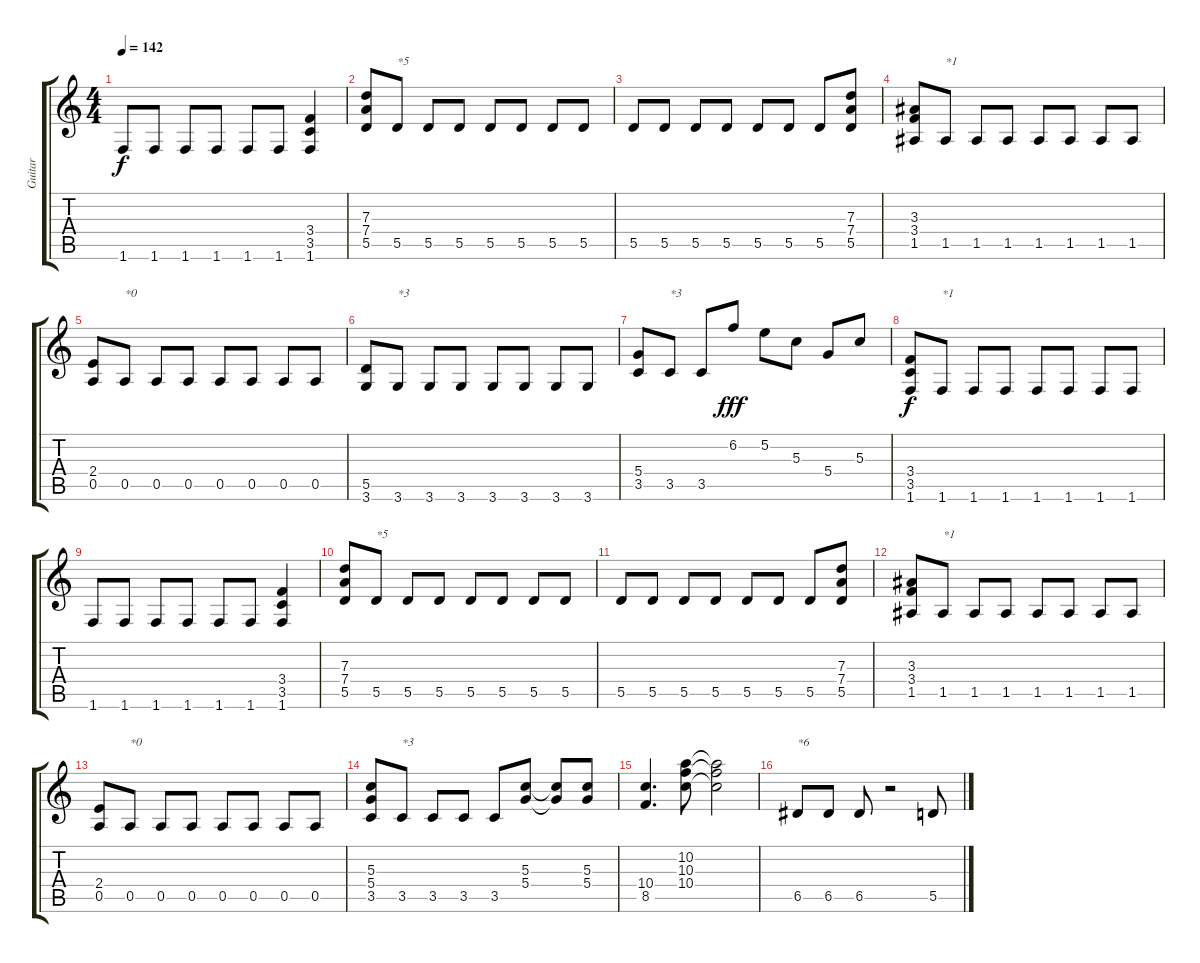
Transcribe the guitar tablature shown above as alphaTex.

\track ("Guitar" "Guitar") {instrument distortionguitar}
\staff {score tabs}
\tuning (E4 B3 G3 D3 A2 E2) {hide}
\ts (4 4)
\tempo 142
\clef g2
\ks c
1.6.8{dy f} 1.6.8 1.6.8 1.6.8 1.6.8 1.6.8 (3.4 3.5 1.6).4 |
(7.3 7.4 5.5).8 5.5.8{txt "*5"} 5.5.8 5.5.8 5.5.8 5.5.8 5.5.8 5.5.8 |
5.5.8 5.5.8 5.5.8 5.5.8 5.5.8 5.5.8 5.5.8 (7.3 7.4 5.5).8 |
(3.3 3.4 1.5).8 1.5.8{txt "*1"} 1.5.8 1.5.8 1.5.8 1.5.8 1.5.8 1.5.8 |
(2.4 0.5).8 0.5.8{txt "*0"} 0.5.8 0.5.8 0.5.8 0.5.8 0.5.8 0.5.8 |
(5.5 3.6).8 3.6.8{txt "*3"} 3.6.8 3.6.8 3.6.8 3.6.8 3.6.8 3.6.8 |
(5.4 3.5).8 3.5.8{txt "*3"} 3.5.8 6.2.8{dy fff} 5.2.8 5.3.8 5.4.8 5.3.8 |
(3.4 3.5 1.6).8{dy f} 1.6.8{txt "*1"} 1.6.8 1.6.8 1.6.8 1.6.8 1.6.8 1.6.8 |
1.6.8 1.6.8 1.6.8 1.6.8 1.6.8 1.6.8 (3.4 3.5 1.6).4 |
(7.3 7.4 5.5).8 5.5.8{txt "*5"} 5.5.8 5.5.8 5.5.8 5.5.8 5.5.8 5.5.8 |
5.5.8 5.5.8 5.5.8 5.5.8 5.5.8 5.5.8 5.5.8 (7.3 7.4 5.5).8 |
(3.3 3.4 1.5).8 1.5.8{txt "*1"} 1.5.8 1.5.8 1.5.8 1.5.8 1.5.8 1.5.8 |
(2.4 0.5).8 0.5.8{txt "*0"} 0.5.8 0.5.8 0.5.8 0.5.8 0.5.8 0.5.8 |
(5.3 5.4 3.5).8 3.5.8{txt "*3"} 3.5.8 3.5.8 3.5.8 (5.3 5.4).8 (5.3{t} 5.4{t}).8 (5.3 5.4).8 |
(10.4 8.5).4{d} (10.2 10.3 10.4).8 (10.2{t} 10.3{t} 10.4{t}).2 |
6.5.8{txt "*6"} 6.5.8 6.5.8 r.2 5.5.8
